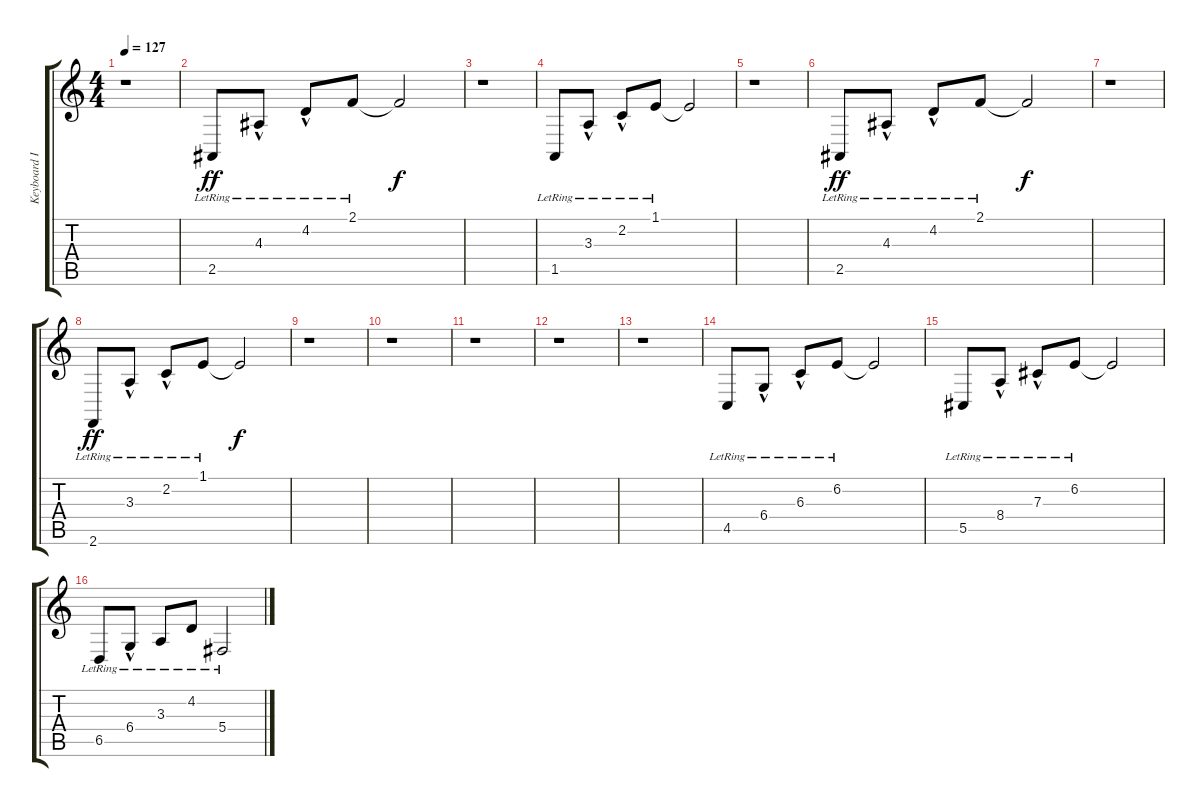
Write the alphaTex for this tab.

\track ("Keyboard III" "Keyboard I") {instrument harpsichord}
\staff {score tabs}
\tuning (Eb4 Bb3 Gb3 Db3 Ab2 Eb2) {hide}
\ts (4 4)
\tempo 127
\clef g2
\ks c
r.1{dy f} |
2.5{lr}.8{dy ff instrument harpsichord} 4.3{hac lr}.8 4.2{hac lr}.8 2.1{lr}.8 2.1{t}.2{dy f} |
r.1 |
1.5{lr}.8 3.3{hac lr}.8 2.2{hac lr}.8 1.1{lr}.8 1.1{t}.2 |
r.1 |
2.5{lr}.8{dy ff} 4.3{hac lr}.8 4.2{hac lr}.8 2.1{lr}.8 2.1{t}.2{dy f} |
r.1 |
2.6{lr}.8{dy ff} 3.3{hac lr}.8 2.2{hac lr}.8 1.1{lr}.8 1.1{t}.2{dy f} |
r.1 |
r.1 |
r.1 |
r.1 |
r.1 |
4.5{lr}.8 6.4{hac lr}.8 6.3{hac lr}.8 6.2{lr}.8 6.2{t}.2 |
5.5{lr}.8 8.4{hac lr}.8 7.3{hac lr}.8 6.2{lr}.8 6.2{t}.2 |
6.5{lr}.8 6.4{hac lr}.8 3.3{lr}.8 4.2{lr}.8 5.4{lr}.2
